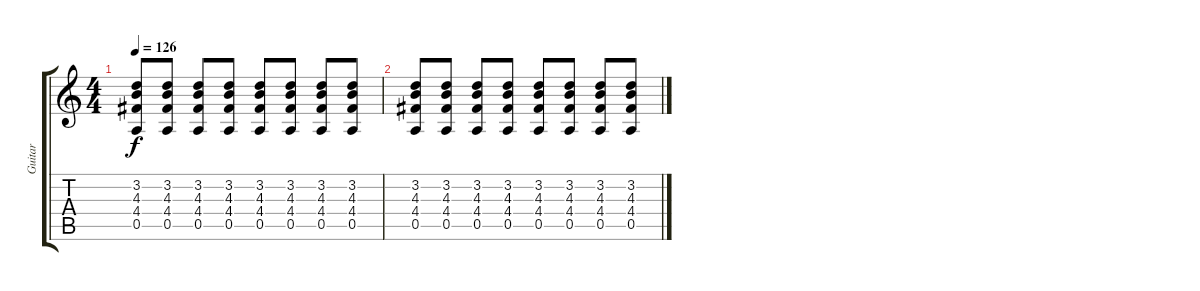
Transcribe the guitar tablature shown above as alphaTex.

\track ("Guitar" "Guitar") {instrument distortionguitar}
\staff {score tabs}
\tuning (E4 B3 G3 D3 A2 E2) {hide}
\ts (4 4)
\tempo 126
\clef g2
\ks c
(3.2 4.3 4.4 0.5).8{dy f} (3.2 4.3 4.4 0.5).8 (3.2 4.3 4.4 0.5).8 (3.2 4.3 4.4 0.5).8 (3.2 4.3 4.4 0.5).8 (3.2 4.3 4.4 0.5).8 (3.2 4.3 4.4 0.5).8 (3.2 4.3 4.4 0.5).8 |
(3.2 4.3 4.4 0.5).8 (3.2 4.3 4.4 0.5).8 (3.2 4.3 4.4 0.5).8 (3.2 4.3 4.4 0.5).8 (3.2 4.3 4.4 0.5).8 (3.2 4.3 4.4 0.5).8 (3.2 4.3 4.4 0.5).8 (3.2 4.3 4.4 0.5).8
